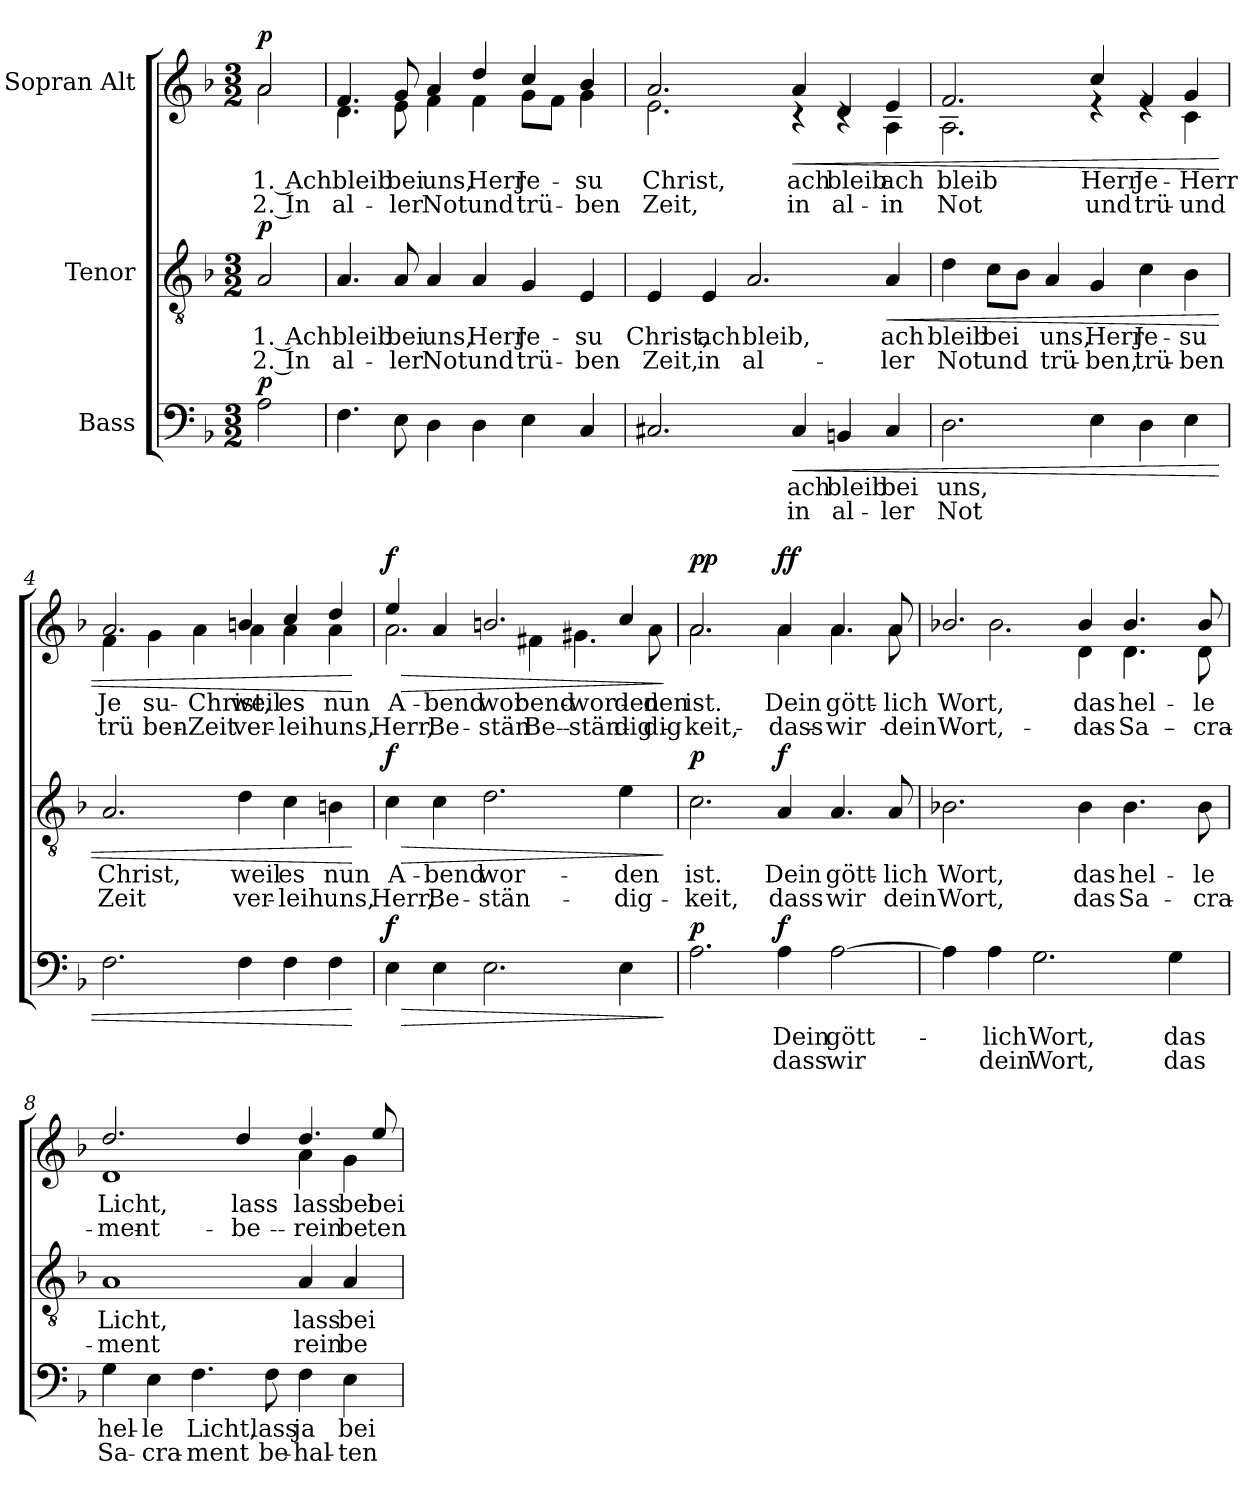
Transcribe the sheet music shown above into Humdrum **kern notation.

**kern	**text	**text	**dynam	**kern	**text	**text	**dynam	**kern	**text	**text	**dynam
*part3	*part3	*part3	*part3	*part2	*part2	*part2	*part2	*part1	*part1	*part1	*part1
*staff3	*staff3	*staff3	*staff3	*staff2	*staff2	*staff2	*staff2	*staff1	*staff1	*staff1	*staff1
*I"Bass	*	*	*	*I"Tenor	*	*	*	*I"Sopran Alt	*	*	*
*clefF4	*	*	*	*clefGv2	*	*	*	*clefG2	*	*	*
*k[b-]	*	*	*	*k[b-]	*	*	*	*k[b-]	*	*	*
*M3/2	*	*	*	*M3/2	*	*	*	*M3/2	*	*	*
=	=	=	=	=	=	=	=	=	=	=	=
!	!	!	!	!	!	!	!	!LO:TX:a:B:t=Lento ma non troppo	!	!	!
!	!	!	!LO:DY:a	!	!LO:LY:b	!LO:LY:b	!LO:DY:a	!	!LO:LY:b	!LO:LY:b	!LO:DY:a
*	*	*	*	*	*	*	*	*^	*	*	*
2A\	.	.	p	2A/	1. Ach	2. In	p	2a/	2a\	1. Ach	2. In	p
=1	=1	=1	=1	=1	=1	=1	=1	=1	=1	=1	=1	=1
!	!	!	!	!	!LO:LY:b	!LO:LY:b	!	!	!	!LO:LY:b	!LO:LY:b	!
4.F\	.	.	.	4.A/	bleib	al-	.	4.f/	4.d\	bleib	al-	.
!	!	!	!	!	!LO:LY:b	!LO:LY:b	!	!	!	!LO:LY:b	!LO:LY:b	!
8E\	.	.	.	8A/	bei	-ler	.	8g/	8e\	bei	-ler	.
!	!	!	!	!	!LO:LY:b	!LO:LY:b	!	!	!	!LO:LY:b	!LO:LY:b	!
4D\	.	.	.	4A/	uns,	Not	.	4a/	4f\	uns,	Not	.
!	!	!	!	!	!LO:LY:b	!LO:LY:b	!	!	!	!LO:LY:b	!LO:LY:b	!
4D\	.	.	.	4A/	Herr	und	.	4dd/	4f\	Herr	und	.
!	!	!	!	!	!LO:LY:b	!LO:LY:b	!	!	!	!LO:LY:b	!LO:LY:b	!
4E\	.	.	.	4G/	Je-	trü-	.	4cc/	8g\L	Je-	trü-	.
.	.	.	.	.	.	.	.	.	8f\J	.	.	.
!	!	!	!	!	!LO:LY:b	!LO:LY:b	!	!	!	!LO:LY:b	!LO:LY:b	!
4C/	.	.	.	4E/	-su	-ben	.	4b-/	4g\	-su	-ben	.
=2	=2	=2	=2	=2	=2	=2	=2	=2	=2	=2	=2	=2
!	!	!	!	!	!LO:LY:b	!LO:LY:b	!	!	!	!LO:LY:b	!LO:LY:b	!
2.C#X/	.	.	.	4E/	Christ,	Zeit,	.	2.a/	2.e\	Christ,	Zeit,	.
!	!	!	!	!	!LO:LY:b	!LO:LY:b	!	!	!	!	!	!
.	.	.	.	4E/	ach	in	.	.	.	.	.	.
!	!	!	!	!	!LO:LY:b	!LO:LY:b	!	!	!	!	!	!
.	.	.	.	2.A/	bleib,	al-	.	.	.	.	.	.
!	!LO:LY:b	!LO:LY:b	!LO:HP:b	!	!	!	!	!	!	!LO:LY:b	!LO:LY:b	!LO:HP:b
4C#/	ach	in	<	.	.	.	.	4a/	4rc	ach	in	<
!	!LO:LY:b	!LO:LY:b	!	!	!	!	!	!	!	!LO:LY:b	!LO:LY:b	!
4BBn/	bleib	al-	.	.	.	.	.	4d/	4rc	bleib	al-	.
!	!LO:LY:b	!LO:LY:b	!	!	!LO:LY:b	!LO:LY:b	!LO:HP:b	!	!	!LO:LY:b	!LO:LY:b	!
!	!	!	!	!	!	!	!	!	!	!LO:LY:b	!LO:LY:b	!
4C#/	bei	-ler	.	4A/	ach	-ler	<	4e/	4A\	ach	in	.
!!LO:LB:g=z	!!
=3	=3	=3	=3	=3	=3	=3	=3	=3	=3	=3	=3	=3
!	!LO:LY:b	!LO:LY:b	!	!	!LO:LY:b	!LO:LY:b	!	!	!	!LO:LY:b	!LO:LY:b	!
!	!	!	!	!	!	!	!	!	!	!LO:LY:b	!LO:LY:b	!
2.D\	uns,	Not	.	4d\	bleib	Not	.	2.f/	2.A\	bleib	Not	.
!	!	!	!	!	!LO:LY:b	!LO:LY:b	!	!	!	!	!	!
.	.	.	.	8c\L	bei	und	.	.	.	.	.	.
.	.	.	.	8B-\J	.	.	.	.	.	.	.	.
!	!	!	!	!	!LO:LY:b	!LO:LY:b	!	!	!	!	!	!
.	.	.	.	4A/	uns,	trü-	.	.	.	.	.	.
!	!	!	!	!	!LO:LY:b	!LO:LY:b	!	!	!	!LO:LY:b	!LO:LY:b	!
4E\	.	.	.	4G/	Herr	-ben,	.	4cc/	4re	Herr	und	.
!	!	!	!	!	!LO:LY:b	!LO:LY:b	!	!	!	!LO:LY:b	!LO:LY:b	!
4D\	.	.	.	4c\	Je-	trü-	.	4f/	4re	Je-	trü-	.
!	!	!	!	!	!LO:LY:b	!LO:LY:b	!	!	!	!LO:LY:b	!LO:LY:b	!
!	!	!	!	!	!	!	!	!	!	!LO:LY:b	!LO:LY:b	!
4E\	.	.	.	4B-\	-su	-ben	.	4g/	4c\	Herr	und	.
=4	=4	=4	=4	=4	=4	=4	=4	=4	=4	=4	=4	=4
!	!	!	!	!	!LO:LY:b	!LO:LY:b	!	!	!	!LO:LY:b	!LO:LY:b	!
!	!	!	!	!	!	!	!	!	!	!LO:LY:b	!LO:LY:b	!
2.F\	.	.	.	2.A/	Christ,	Zeit	.	2.a/	4f\	Je-	trü-	.
!	!	!	!	!	!	!	!	!	!	!LO:LY:b	!LO:LY:b	!
.	.	.	.	.	.	.	.	.	4g\	-su	-ben	.
!	!	!	!	!	!	!	!	!	!	!LO:LY:b	!LO:LY:b	!
.	.	.	.	.	.	.	.	.	4a\	Christ,	Zeit	.
!	!	!	!	!	!LO:LY:b	!LO:LY:b	!	!	!	!LO:LY:b	!LO:LY:b	!
!	!	!	!	!	!	!	!	!	!	!LO:LY:b	!LO:LY:b	!
4F\	.	.	.	4d\	weil	ver-	.	4bn/	4a\	weil	ver-	.
!	!	!	!	!	!LO:LY:b	!LO:LY:b	!	!	!	!LO:LY:b	!LO:LY:b	!
!	!	!	!	!	!	!	!	!	!	!LO:LY:b	!LO:LY:b	!
4F\	.	.	.	4c\	es	-leih	.	4cc/	4a\	es	-leih	.
!	!	!	!	!	!LO:LY:b	!LO:LY:b	!	!	!	!LO:LY:b	!LO:LY:b	!
!	!	!	!	!	!	!	!	!	!	!LO:LY:b	!LO:LY:b	!
4F\	.	.	.	4Bn\	nun	uns,	.	4dd/	4a\	nun	uns,	.
*	*	*	*	*	*	*	*	*v	*v	*	*	*
.	.	.	[	.	.	.	[	.	.	.	[
=5	=5	=5	=5	=5	=5	=5	=5	=5	=5	=5	=5
!	!	!	!LO:HP:b	!	!LO:LY:b	!LO:LY:b	!LO:HP:b	!	!LO:LY:b	!LO:LY:b	!LO:HP:b
*	*	*	*	*	*	*	*	*^	*	*	*
!	!	!	!LO:DY:n=1:a	!	!	!	!LO:DY:n=1:a	!	!	!LO:LY:b	!LO:LY:b	!LO:DY:n=1:a
4E\	.	.	> f	4c\	A-	Herr,	> f	4ee/	2.a\	A-	Herr,	> f
!	!	!	!	!	!LO:LY:b	!LO:LY:b	!	!	!	!LO:LY:b	!LO:LY:b	!
4E\	.	.	.	4c\	-bend	Be-	.	4a/	.	-bend	Be-	.
!	!	!	!	!	!LO:LY:b	!LO:LY:b	!	!	!	!LO:LY:b	!LO:LY:b	!
2.E\	.	.	.	2.d\	wor-	-stän-	.	2.bn/	.	wor-	-stän-	.
!	!	!	!	!	!	!	!	!	!	!LO:LY:b	!LO:LY:b	!
.	.	.	.	.	.	.	.	.	4f#X\	-bend	Be-	.
!	!	!	!	!	!	!	!	!	!	!LO:LY:b	!LO:LY:b	!
.	.	.	.	.	.	.	.	.	4.g#X\	wor-	-stän-	.
!	!	!	!	!	!LO:LY:b	!LO:LY:b	!	!	!	!LO:LY:b	!LO:LY:b	!
4E\	.	.	.	4e\	-den	-dig-	.	4cc/	.	-den	-dig-	.
!	!	!	!	!	!	!	!	!	!	!LO:LY:b	!LO:LY:b	!
.	.	.	.	.	.	.	.	.	8a\	-den	-dig-	.
*	*	*	*	*	*	*	*	*v	*v	*	*	*
.	.	.	]	.	.	.	]	.	.	.	]
!!LO:LB:g=z
=6	=6	=6	=6	=6	=6	=6	=6	=6	=6	=6	=6
!	!	!	!	!	!LO:LY:b	!LO:LY:b	!	!	!LO:LY:b	!LO:LY:b	!
*	*	*	*	*	*	*	*	*^	*	*	*
!	!	!	!LO:DY:a	!	!	!	!LO:DY:a	!	!	!LO:LY:b	!LO:LY:b	!LO:DY:a
!	!	!	!	!	!	!	!	!	!	!	!	!LO:DY:n=1:a
2.A\	.	.	p	2.c\	ist.	-keit,	p	2.a/	2.a\	ist.	-keit,	p p
!	!LO:LY:b	!LO:LY:b	!LO:DY:a	!	!LO:LY:b	!LO:LY:b	!LO:DY:a	!	!	!LO:LY:b	!LO:LY:b	!LO:DY:n=2:a
!	!	!	!	!	!	!	!	!	!	!	!	!LO:DY:n=3:a
4A\	Dein	dass	f	4A/	Dein	dass	f	4a/	4a\	Dein	dass	f f
!	!LO:LY:b	!LO:LY:b	!	!	!LO:LY:b	!LO:LY:b	!	!	!	!LO:LY:b	!LO:LY:b	!
[2A\	gött-	wir	.	4.A/	gött-	wir	.	4.a/	4.a\	gött-	wir	.
!	!	!	!	!	!LO:LY:b	!LO:LY:b	!	!	!	!LO:LY:b	!LO:LY:b	!
.	.	.	.	8A/	-lich	dein	.	8a/	8a\	-lich	dein	.
=7	=7	=7	=7	=7	=7	=7	=7	=7	=7	=7	=7	=7
!	!	!	!	!	!LO:LY:b	!LO:LY:b	!	!	!	!LO:LY:b	!LO:LY:b	!
4A\]	.	.	.	2.B-X\	Wort,	Wort,	.	2.b-X/	2.b-\	Wort,	Wort,	.
!	!LO:LY:b	!LO:LY:b	!	!	!	!	!	!	!	!	!	!
4A\	-lich	dein	.	.	.	.	.	.	.	.	.	.
!	!LO:LY:b	!LO:LY:b	!	!	!	!	!	!	!	!	!	!
2.G\	Wort,	Wort,	.	.	.	.	.	.	.	.	.	.
!	!	!	!	!	!LO:LY:b	!LO:LY:b	!	!	!	!LO:LY:b	!LO:LY:b	!
.	.	.	.	4B-\	das	das	.	4b-/	4d\	das	das	.
!	!	!	!	!	!LO:LY:b	!LO:LY:b	!	!	!	!LO:LY:b	!LO:LY:b	!
.	.	.	.	4.B-\	hel-	Sa-	.	4.b-/	4.d\	hel-	Sa-	.
!	!LO:LY:b	!LO:LY:b	!	!	!	!	!	!	!	!	!	!
4G\	das	das	.	.	.	.	.	.	.	.	.	.
!	!	!	!	!	!LO:LY:b	!LO:LY:b	!	!	!	!LO:LY:b	!LO:LY:b	!
.	.	.	.	8B-\	-le	-cra-	.	8b-/	8d\	-le	-cra-	.
=8	=8	=8	=8	=8	=8	=8	=8	=8	=8	=8	=8	=8
!	!LO:LY:b	!LO:LY:b	!	!	!LO:LY:b	!LO:LY:b	!	!	!	!LO:LY:b	!LO:LY:b	!
4G\	hel-	Sa-	.	1A	Licht,	-ment	.	2.dd/	1d	Licht,	-ment	.
!	!LO:LY:b	!LO:LY:b	!	!	!	!	!	!	!	!	!	!
4E\	-le	-cra-	.	.	.	.	.	.	.	.	.	.
!	!LO:LY:b	!LO:LY:b	!	!	!	!	!	!	!	!	!	!
4.F\	Licht,	-ment	.	.	.	.	.	.	.	.	.	.
!	!	!	!	!	!	!	!	!	!	!LO:LY:b	!LO:LY:b	!
.	.	.	.	.	.	.	.	4dd/	.	lass	be-	.
!	!LO:LY:b	!LO:LY:b	!	!	!	!	!	!	!	!	!	!
8F\	lass	be-	.	.	.	.	.	.	.	.	.	.
!	!LO:LY:b	!LO:LY:b	!	!	!LO:LY:b	!LO:LY:b	!	!	!	!LO:LY:b	!LO:LY:b	!
!	!	!	!	!	!	!	!	!	!	!LO:LY:b	!LO:LY:b	!
4F\	ja	-hal-	.	4A/	lass	rein	.	4.dd/	4a\	lass	rein	.
!	!LO:LY:b	!LO:LY:b	!	!	!LO:LY:b	!LO:LY:b	!	!	!	!LO:LY:b	!LO:LY:b	!
4E\	bei	-ten	.	4A/	bei	be-	.	.	4g\	bei	be-	.
!	!	!	!	!	!	!	!	!	!	!LO:LY:b	!LO:LY:b	!
.	.	.	.	.	.	.	.	8ee/	.	bei	-ten	.
*	*	*	*	*	*	*	*	*v	*v	*	*	*
=	=	=	=	=	=	=	=	=	=	=	=
*-	*-	*-	*-	*-	*-	*-	*-	*-	*-	*-	*-
